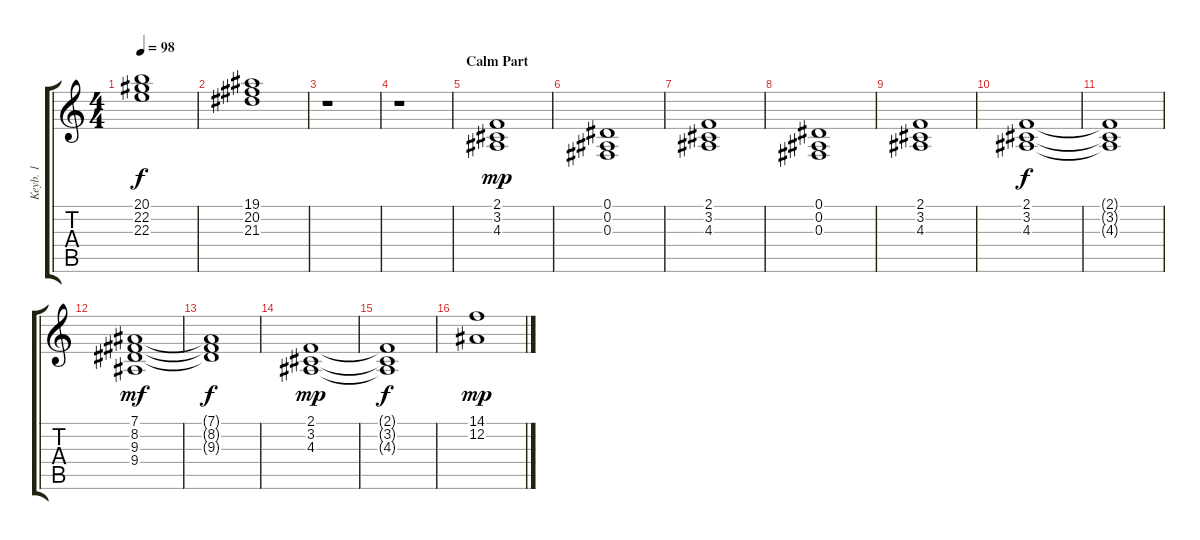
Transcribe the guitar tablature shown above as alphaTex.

\track ("Keyb. 1" "Keyb. 1") {instrument stringensemble1}
\staff {score tabs}
\tuning (Eb4 Bb3 Gb3 Db3 Ab2 Eb2) {hide}
\ts (4 4)
\tempo 98
\clef g2
\ks c
(20.1 22.2 22.3).1{dy f} |
(19.1 20.2 21.3).1 |
r.1 |
r.1 |
\section ("" "Calm Part")
(2.1 3.2 4.3).1{dy mp instrument stringensemble2} |
(0.1 0.2 0.3).1 |
(2.1 3.2 4.3).1 |
(0.1 0.2 0.3).1 |
(2.1 3.2 4.3).1 |
(2.1 3.2 4.3).1{dy f} |
(2.1{t} 3.2{t} 4.3{t}).1 |
(7.1 8.2 9.3 9.4).1{dy mf} |
(7.1{t} 8.2{t} 9.3{t}).1{dy f} |
(2.1 3.2 4.3).1{dy mp} |
(2.1{t} 3.2{t} 4.3{t}).1{dy f} |
(14.1 12.2).1{dy mp}
